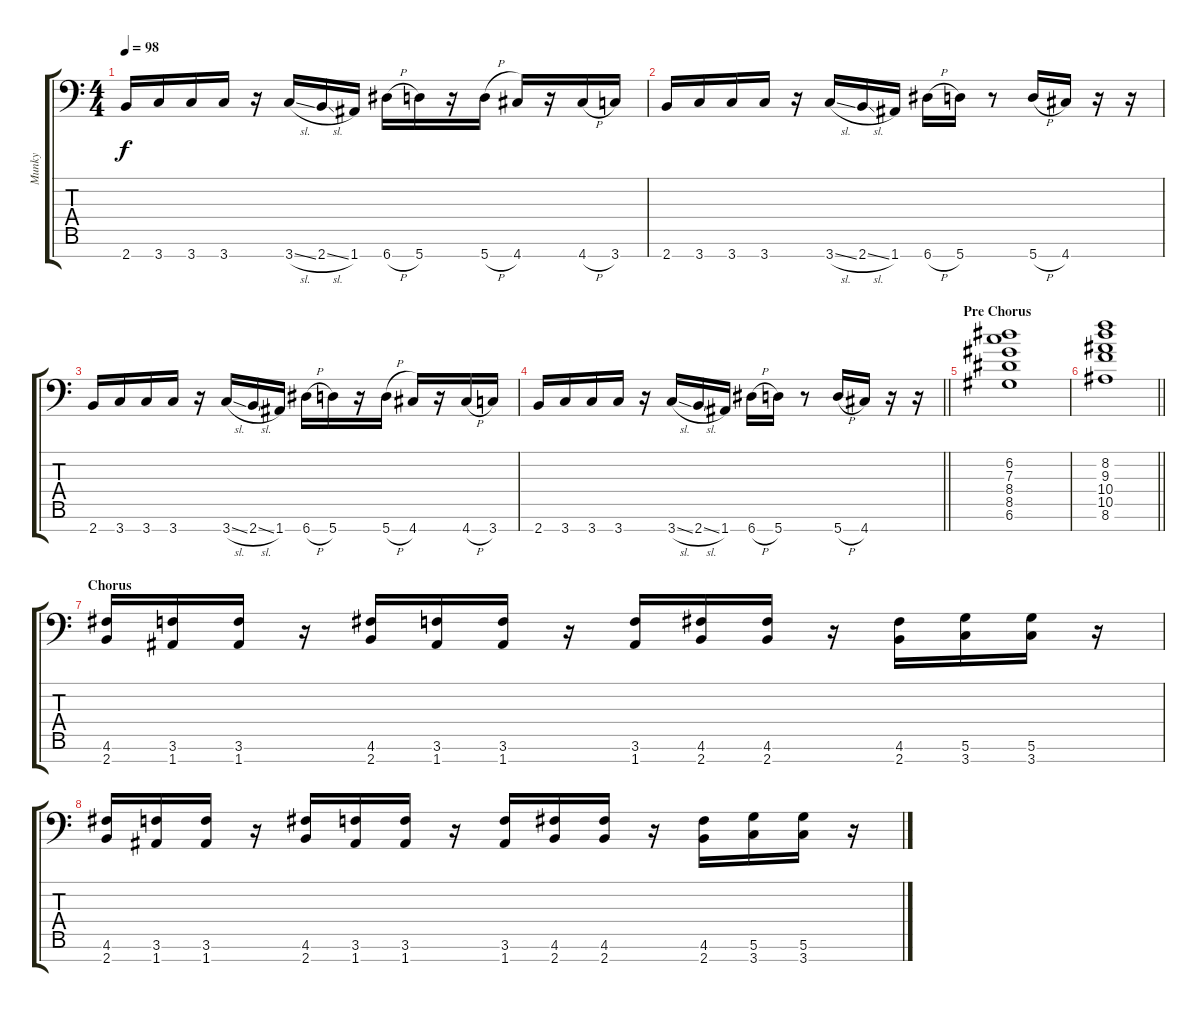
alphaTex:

\track ("Munky" "Munky") {instrument overdrivenguitar}
\staff {score tabs}
\tuning (D4 A3 F3 C3 G2 D2 A1) {hide}
\ts (4 4)
\tempo 98
\clef f4
\ks c
2.7.16{dy f} 3.7.16 3.7.16 3.7.16 r.16 3.7{sl}.16 2.7{sl}.16 1.7.16 6.7{h}.16 5.7.16 r.16 5.7{h}.16 4.7.16 r.16 4.7{h}.16 3.7.16 |
2.7.16 3.7.16 3.7.16 3.7.16 r.16 3.7{sl}.16 2.7{sl}.16 1.7.16 6.7{h}.16 5.7.16 r.8 5.7{h}.16 4.7.16 r.16 r.16 |
2.7.16 3.7.16 3.7.16 3.7.16 r.16 3.7{sl}.16 2.7{sl}.16 1.7.16 6.7{h}.16 5.7.16 r.16 5.7{h}.16 4.7.16 r.16 4.7{h}.16 3.7.16 |
\barLineRight lightlight
2.7.16 3.7.16 3.7.16 3.7.16 r.16 3.7{sl}.16 2.7{sl}.16 1.7.16 6.7{h}.16 5.7.16 r.8 5.7{h}.16 4.7.16 r.16 r.16 |
\section ("" "Pre Chorus")
(6.2 7.3 8.4 8.5 6.6).1 |
\barLineRight lightlight
(8.2 9.3 10.4 10.5 8.6).1 |
\section ("" "Chorus")
(4.6 2.7).16 (3.6 1.7).16 (3.6 1.7).16 r.16 (4.6 2.7).16 (3.6 1.7).16 (3.6 1.7).16 r.16 (3.6 1.7).16 (4.6 2.7).16 (4.6 2.7).16 r.16 (4.6 2.7).16 (5.6 3.7).16 (5.6 3.7).16 r.16 |
(4.6 2.7).16 (3.6 1.7).16 (3.6 1.7).16 r.16 (4.6 2.7).16 (3.6 1.7).16 (3.6 1.7).16 r.16 (3.6 1.7).16 (4.6 2.7).16 (4.6 2.7).16 r.16 (4.6 2.7).16 (5.6 3.7).16 (5.6 3.7).16 r.16
